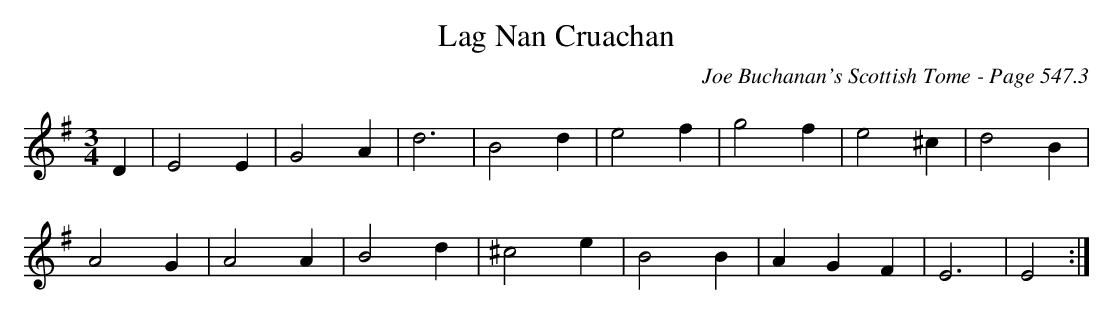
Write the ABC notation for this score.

X:1
T:Lag Nan Cruachan
C:Joe Buchanan's Scottish Tome - Page 547.3
L:1/4
M:3/4
K:G
D | E2 E | G2 A | d3 | B2 d | e2 f | g2 f | e2 ^c | d2 B |
A2 G | A2 A | B2 d | ^c2 e | B2 B | A G F | E3 | E2 :|
